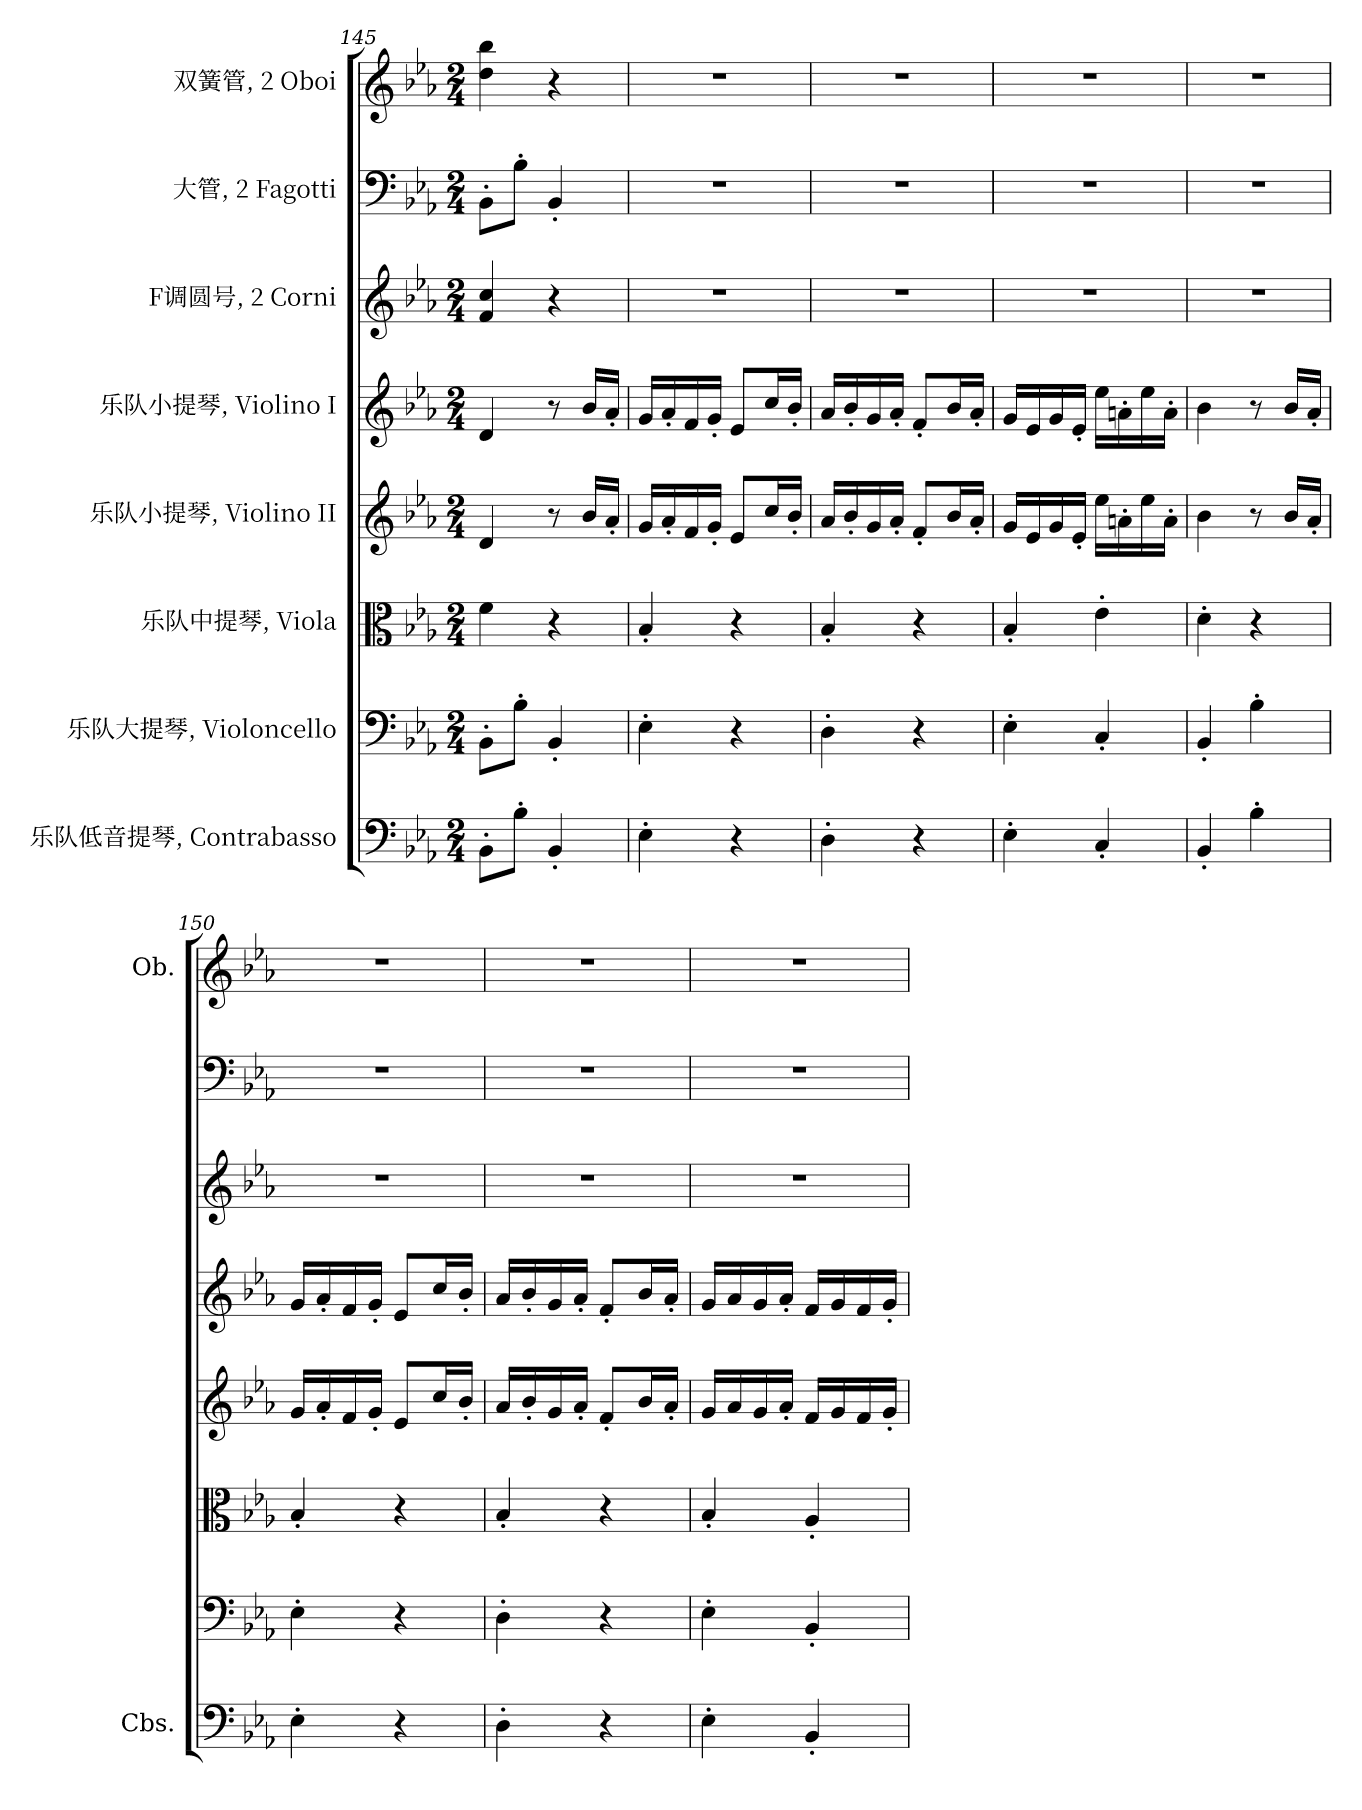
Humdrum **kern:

**kern	**kern	**kern	**kern	**kern	**kern	**kern	**kern
*part8	*part7	*part6	*part5	*part4	*part3	*part2	*part1
*staff8	*staff7	*staff6	*staff5	*staff4	*staff3	*staff2	*staff1
*I"乐队低音提琴, Contrabasso	*I"乐队大提琴, Violoncello	*I"乐队中提琴, Viola	*I"乐队小提琴, Violino II	*I"乐队小提琴, Violino I	*I"F调圆号, 2 Corni	*I"大管, 2 Fagotti	*I"双簧管, 2 Oboi
*I'Cbs.	*	*	*	*	*	*	*I'Ob.
*clefF4	*clefF4	*clefC3	*clefG2	*clefG2	*clefG2	*clefF4	*clefG2
*ITrd7c12	*	*	*	*	*ITrd4c7	*	*
*k[b-e-a-]	*k[b-e-a-]	*k[b-e-a-]	*k[b-e-a-]	*k[b-e-a-]	*k[b-e-a-d-]	*k[b-e-a-]	*k[b-e-a-]
*M2/4	*M2/4	*M2/4	*M2/4	*M2/4	*M2/4	*M2/4	*M2/4
=145	=145	=145	=145	=145	=145	=145	=145
8BBB-'\L	8BB-'\L	4f\	4d/	4d/	4B-/ 4f/	8BB-'\L	4dd\ 4bb-\
8BB-'\J	8B-'\J	.	.	.	.	8B-'\J	.
4BBB-'/	4BB-'/	4r	8r	8r	4r	4BB-'/	4r
.	.	.	16b-/LL	16b-/LL	.	.	.
.	.	.	16a-'/JJ	16a-'/JJ	.	.	.
!!LO:PB:g=z
=146	=146	=146	=146	=146	=146	=146	=146
4EE-'\	4E-'\	4B-'/	16g/LL	16g/LL	2r	2r	2r
.	.	.	16a-'/	16a-'/	.	.	.
.	.	.	16f/	16f/	.	.	.
.	.	.	16g'/JJ	16g'/JJ	.	.	.
4r	4r	4r	8e-/L	8e-/L	.	.	.
.	.	.	16cc/L	16cc/L	.	.	.
.	.	.	16b-'/JJ	16b-'/JJ	.	.	.
=147	=147	=147	=147	=147	=147	=147	=147
4DD'\	4D'\	4B-'/	16a-/LL	16a-/LL	2r	2r	2r
.	.	.	16b-'/	16b-'/	.	.	.
.	.	.	16g/	16g/	.	.	.
.	.	.	16a-'/JJ	16a-'/JJ	.	.	.
4r	4r	4r	8f'/L	8f'/L	.	.	.
.	.	.	16b-/L	16b-/L	.	.	.
.	.	.	16a-'/JJ	16a-'/JJ	.	.	.
=148	=148	=148	=148	=148	=148	=148	=148
4EE-'\	4E-'\	4B-'/	16g/LL	16g/LL	2r	2r	2r
.	.	.	16e-/	16e-/	.	.	.
.	.	.	16g/	16g/	.	.	.
.	.	.	16e-'/JJ	16e-'/JJ	.	.	.
4CC'/	4C'/	4e-'\	16ee-\LL	16ee-\LL	.	.	.
.	.	.	16an'\	16an'\	.	.	.
.	.	.	16ee-\	16ee-\	.	.	.
.	.	.	16a'\JJ	16a'\JJ	.	.	.
=149	=149	=149	=149	=149	=149	=149	=149
4BBB-'/	4BB-'/	4d'\	4b-\	4b-\	2r	2r	2r
4BB-'\	4B-'\	4r	8r	8r	.	.	.
.	.	.	16b-/LL	16b-/LL	.	.	.
.	.	.	16a-'/JJ	16a-'/JJ	.	.	.
=150	=150	=150	=150	=150	=150	=150	=150
4EE-'\	4E-'\	4B-'/	16g/LL	16g/LL	2r	2r	2r
.	.	.	16a-'/	16a-'/	.	.	.
.	.	.	16f/	16f/	.	.	.
.	.	.	16g'/JJ	16g'/JJ	.	.	.
4r	4r	4r	8e-/L	8e-/L	.	.	.
.	.	.	16cc/L	16cc/L	.	.	.
.	.	.	16b-'/JJ	16b-'/JJ	.	.	.
!!LO:PB:g=z
=151	=151	=151	=151	=151	=151	=151	=151
4DD'\	4D'\	4B-'/	16a-/LL	16a-/LL	2r	2r	2r
.	.	.	16b-'/	16b-'/	.	.	.
.	.	.	16g/	16g/	.	.	.
.	.	.	16a-'/JJ	16a-'/JJ	.	.	.
4r	4r	4r	8f'/L	8f'/L	.	.	.
.	.	.	16b-/L	16b-/L	.	.	.
.	.	.	16a-'/JJ	16a-'/JJ	.	.	.
=152	=152	=152	=152	=152	=152	=152	=152
4EE-'\	4E-'\	4B-'/	16g/LL	16g/LL	2r	2r	2r
.	.	.	16a-/	16a-/	.	.	.
.	.	.	16g/	16g/	.	.	.
.	.	.	16a-'/JJ	16a-'/JJ	.	.	.
4BBB-'/	4BB-'/	4A-'/	16f/LL	16f/LL	.	.	.
.	.	.	16g/	16g/	.	.	.
.	.	.	16f/	16f/	.	.	.
.	.	.	16g'/JJ	16g'/JJ	.	.	.
=	=	=	=	=	=	=	=
*-	*-	*-	*-	*-	*-	*-	*-
